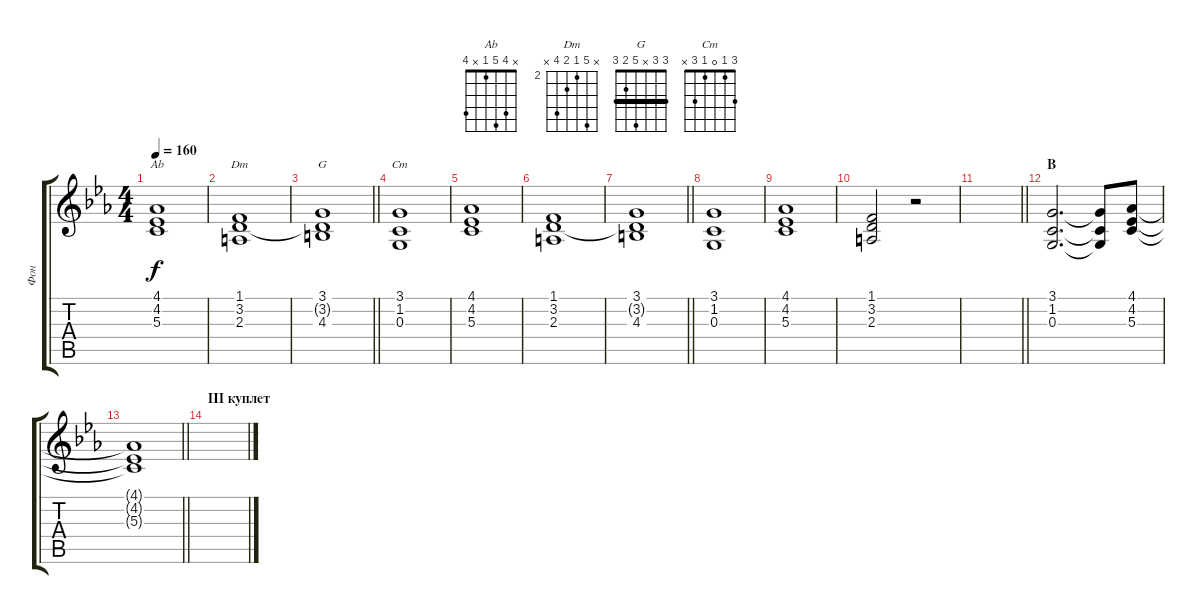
\track ("Фон" "Фон") {instrument pad2warm}
\staff {score tabs}
\tuning (E4 B3 G3 D3 A2 E2) {hide}
\chord ("Ab" x 4 5 1 x 4)
\chord ("Dm" x 6 2 3 5 x) {firstfret 2}
\chord ("G" 3 3 x 5 2 3) {barre 3}
\chord ("Cm" 3 1 0 1 3 x)
\ts (4 4)
\tempo 160
\clef g2
\ks cminor
(4.1 4.2 5.3).1{ch "Ab" dy f} |
(1.1 3.2 2.3).1{ch "Dm"} |
\barLineRight lightlight
(3.1 3.2{t} 4.3).1{ch "G"} |
(3.1 1.2 0.3).1{ch "Cm"} |
(4.1 4.2 5.3).1 |
(1.1 3.2 2.3).1 |
\barLineRight lightlight
(3.1 3.2{t} 4.3).1 |
(3.1 1.2 0.3).1 |
(4.1 4.2 5.3).1 |
(1.1 3.2 2.3).2 r.2 |
\barLineRight lightlight
|
\section ("" "B")
(3.1 1.2 0.3).2{d} (3.1{t} 1.2{t} 0.3{t}).8 (4.1 4.2 5.3).8 |
\barLineRight lightlight
(4.1{t} 4.2{t} 5.3{t}).1 |
\section ("" "III куплет")
